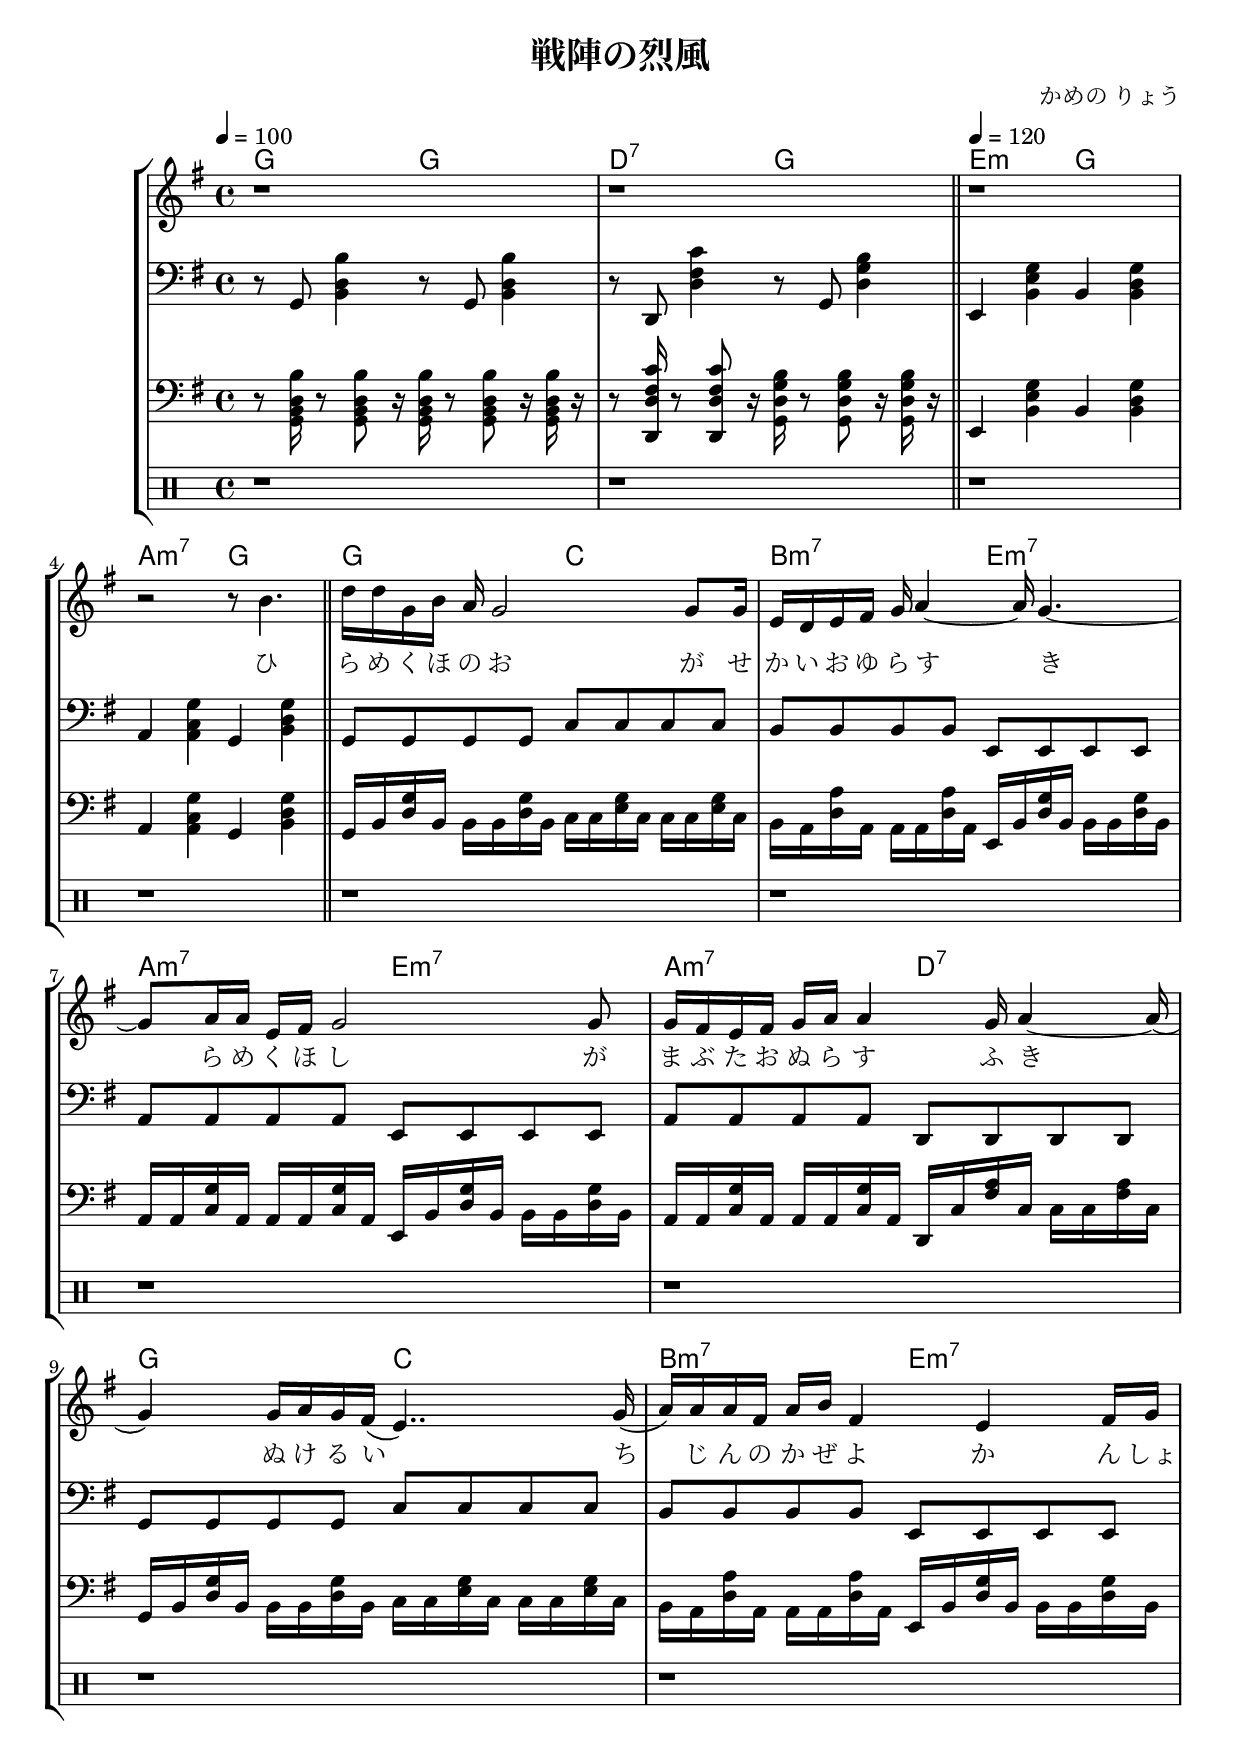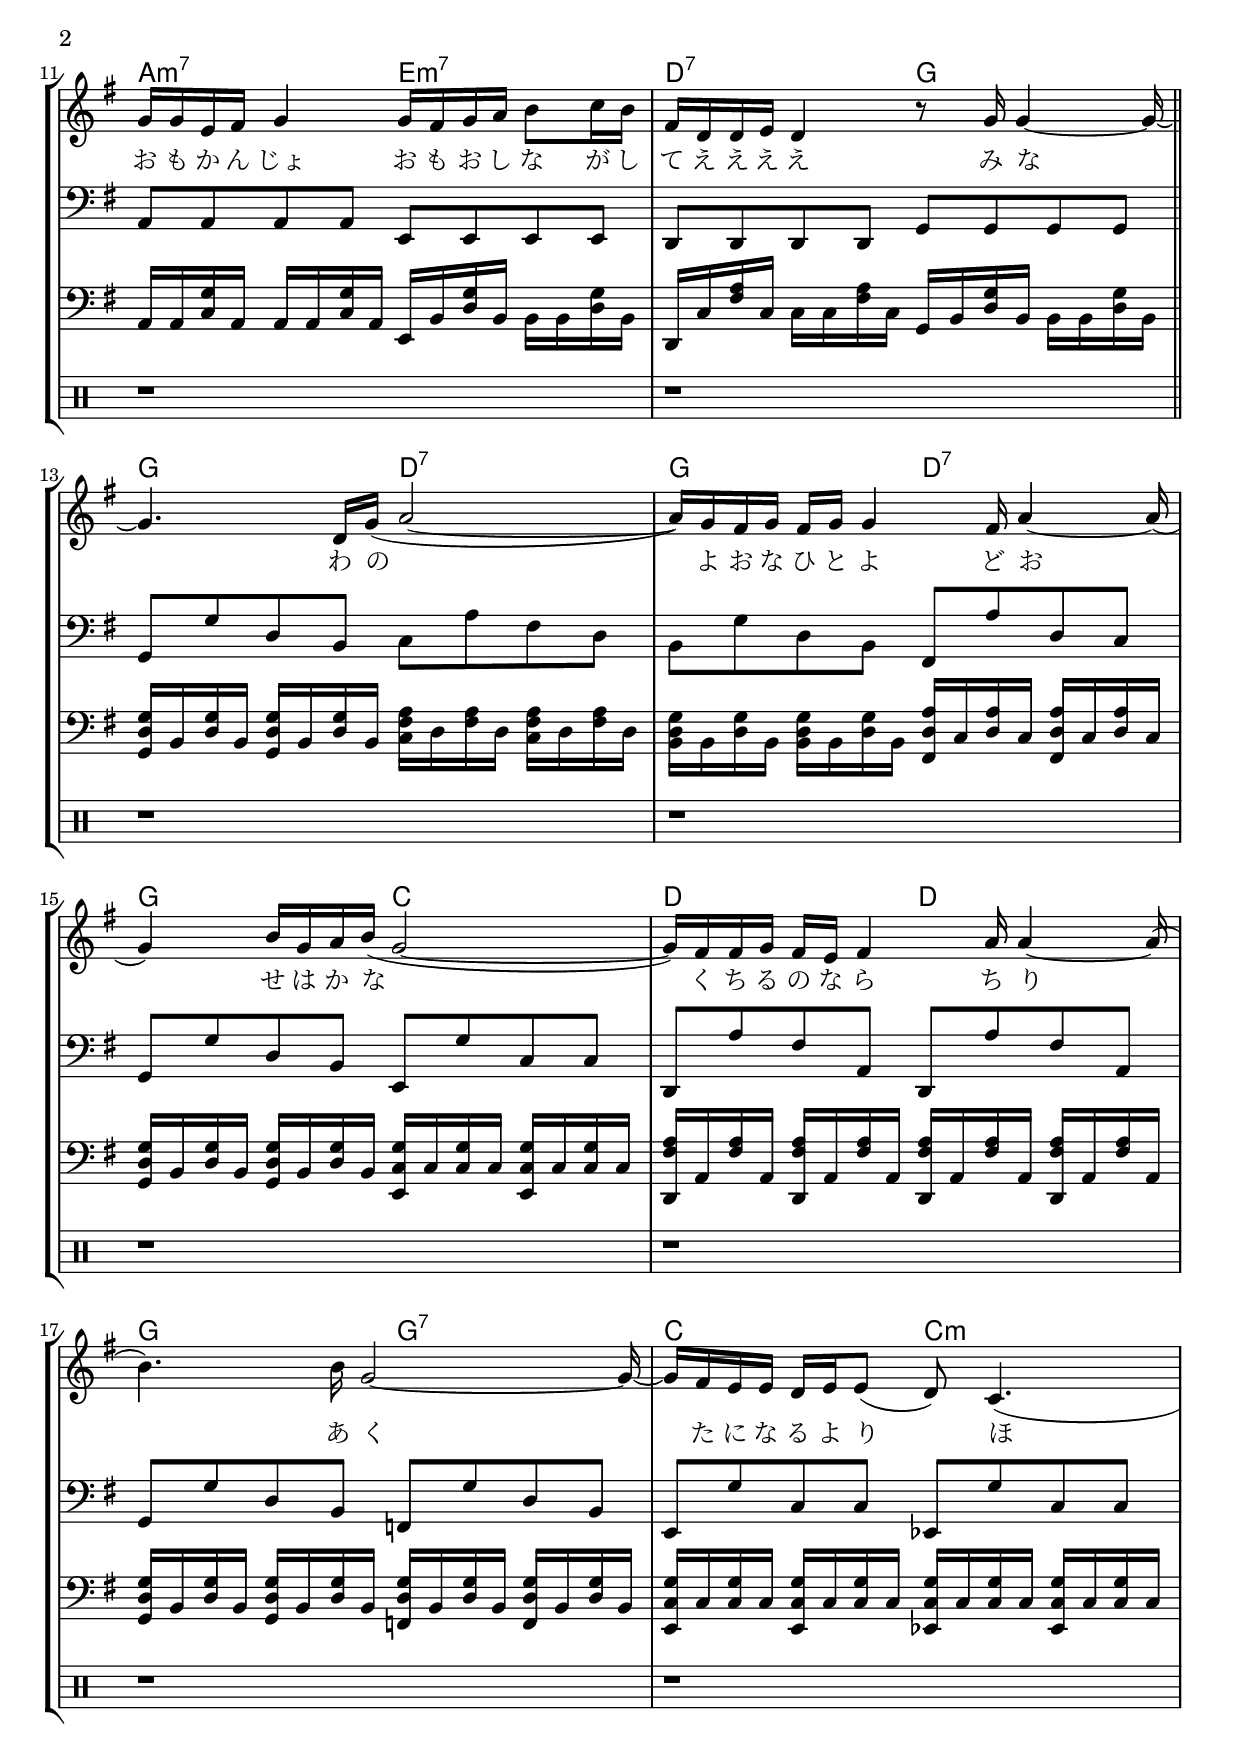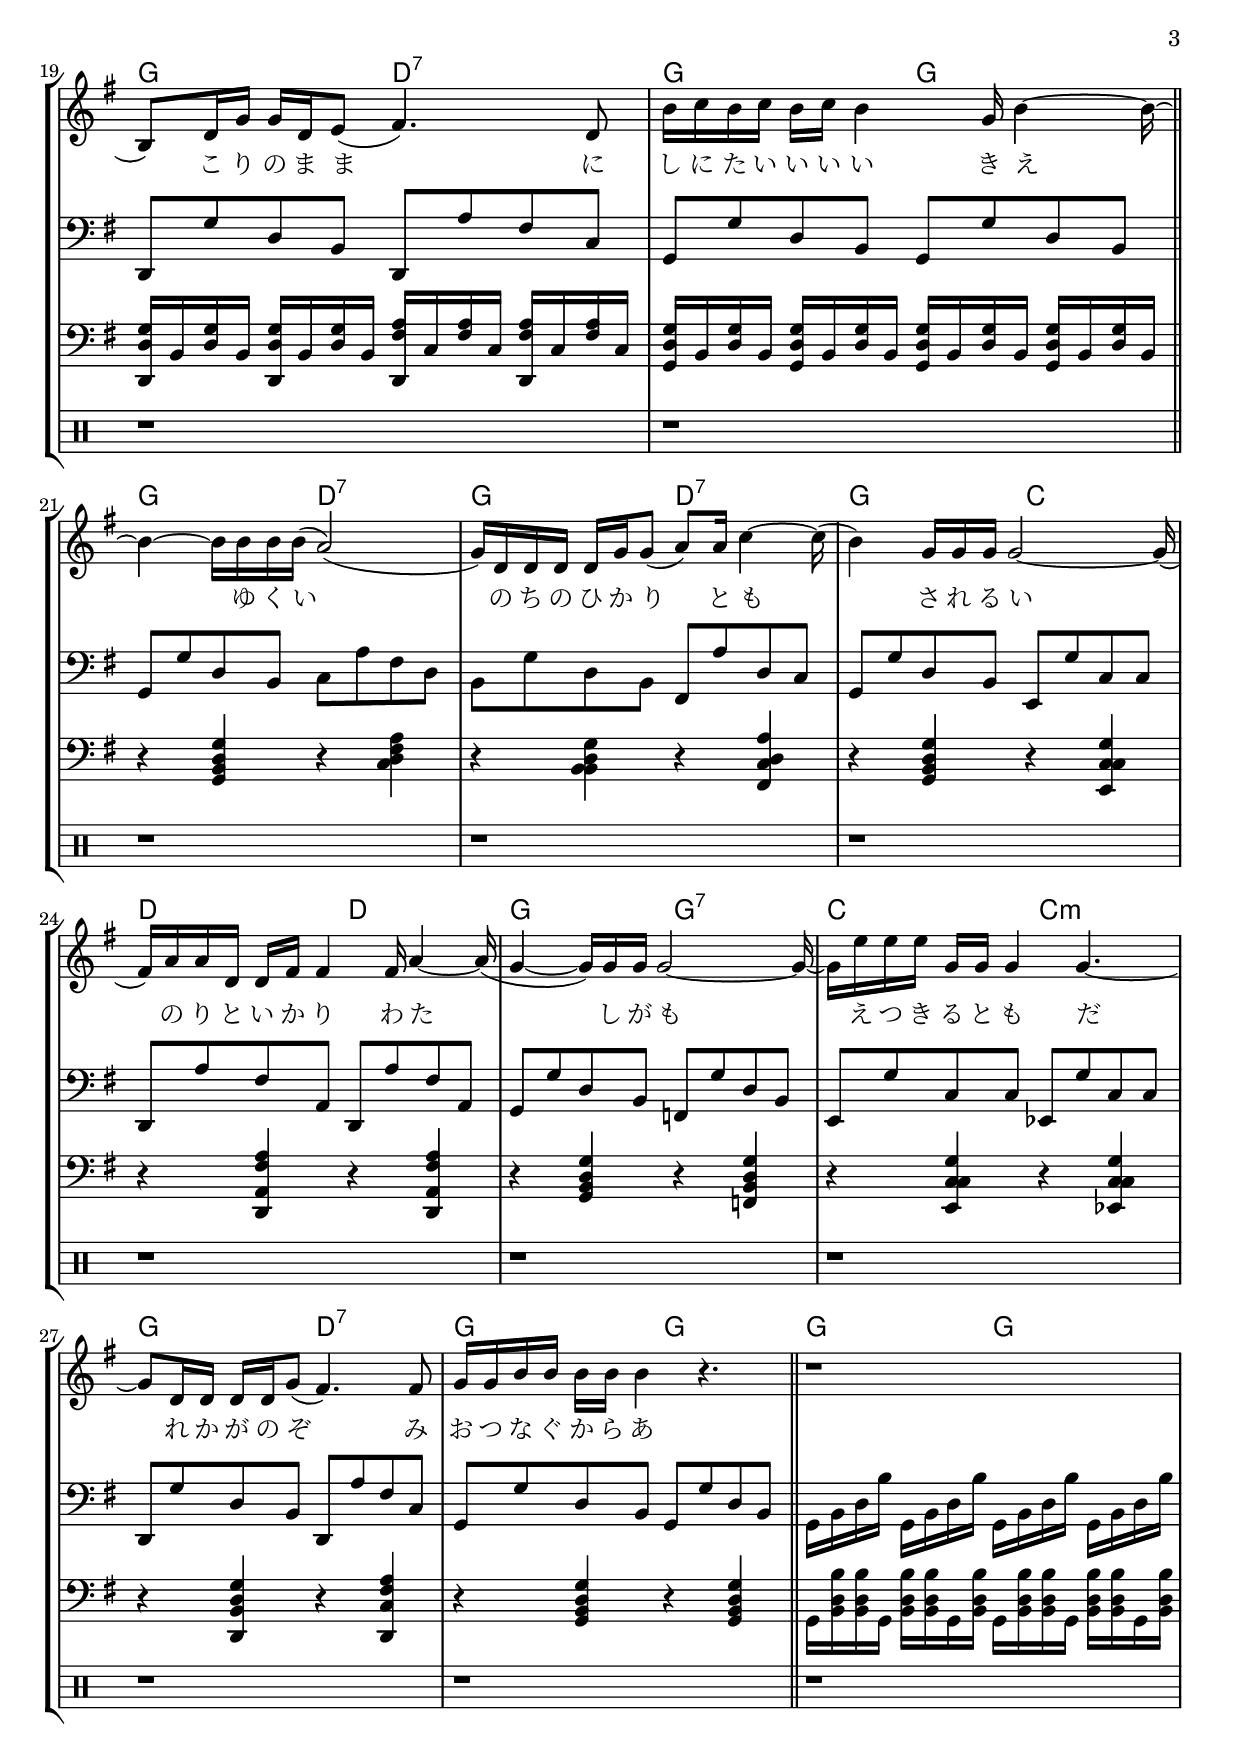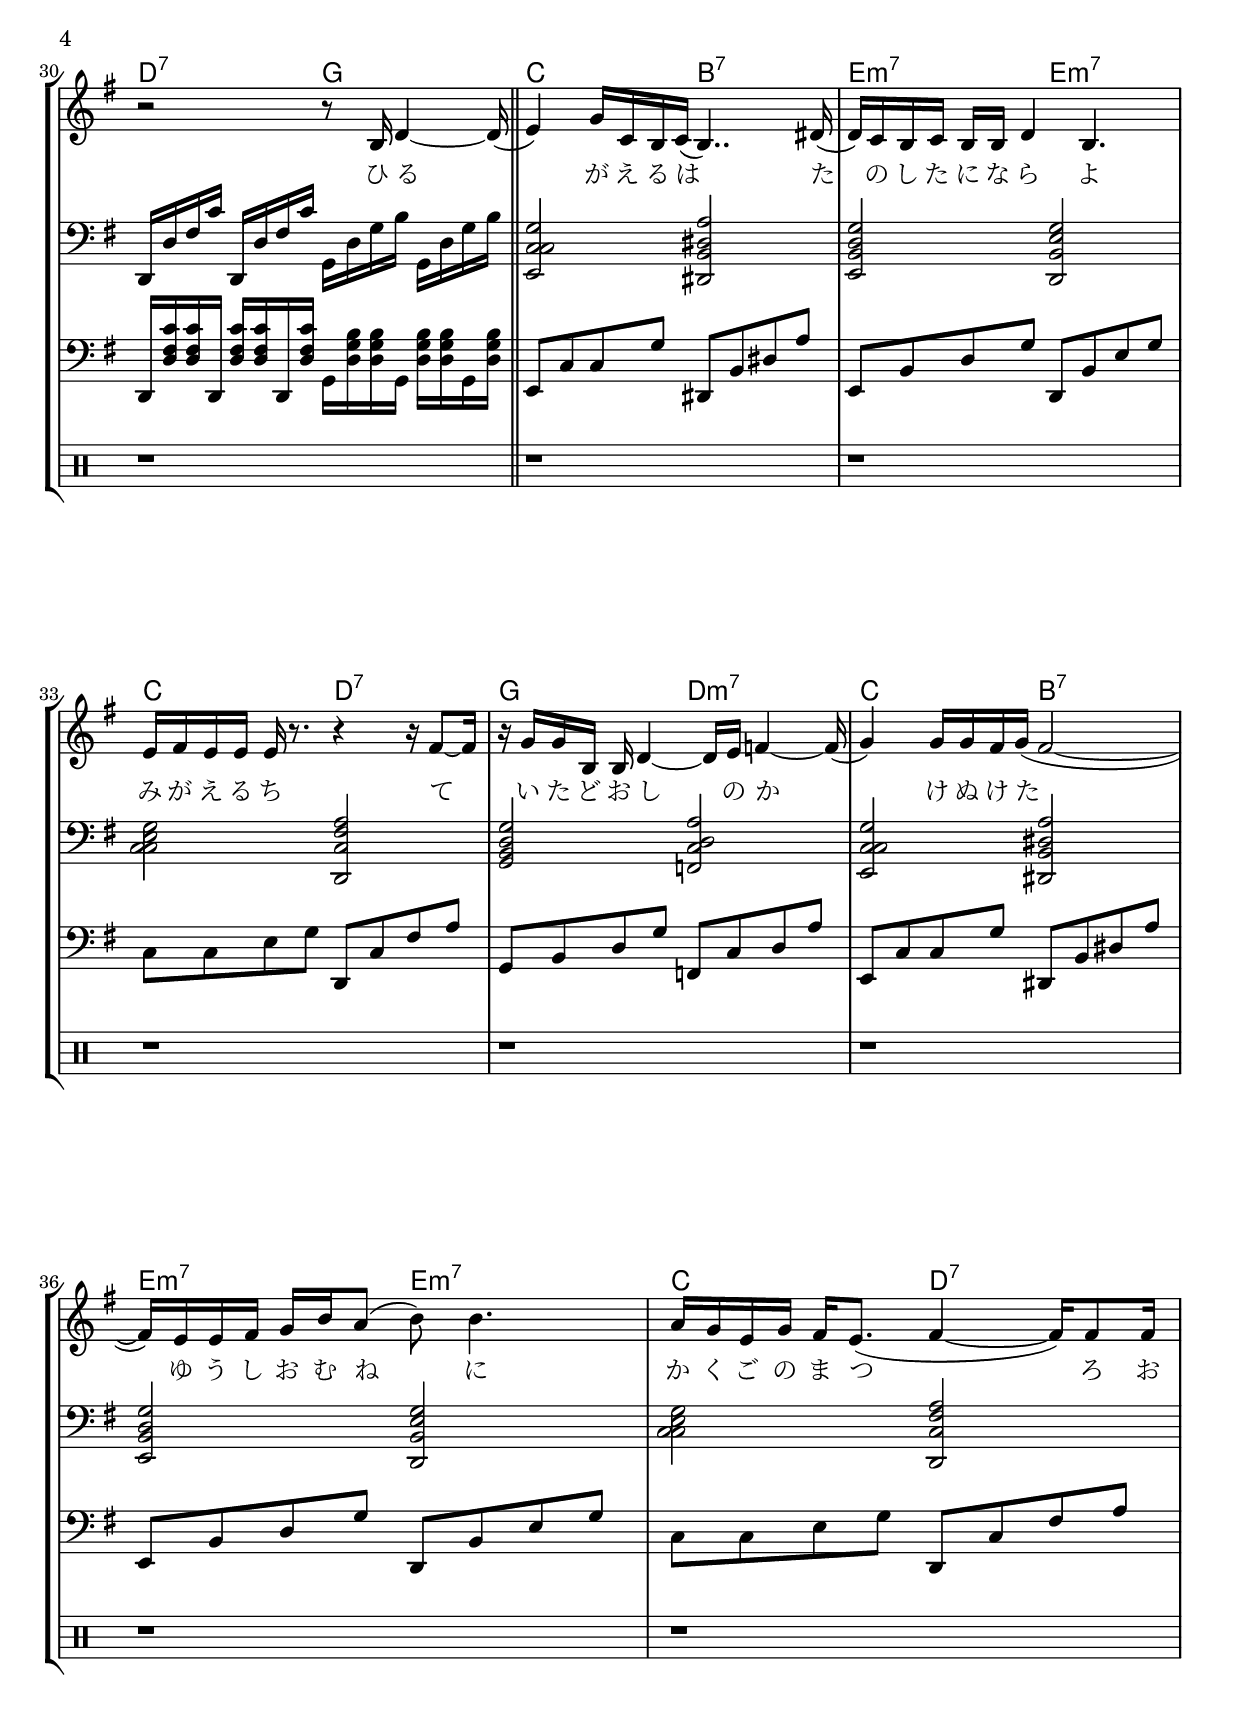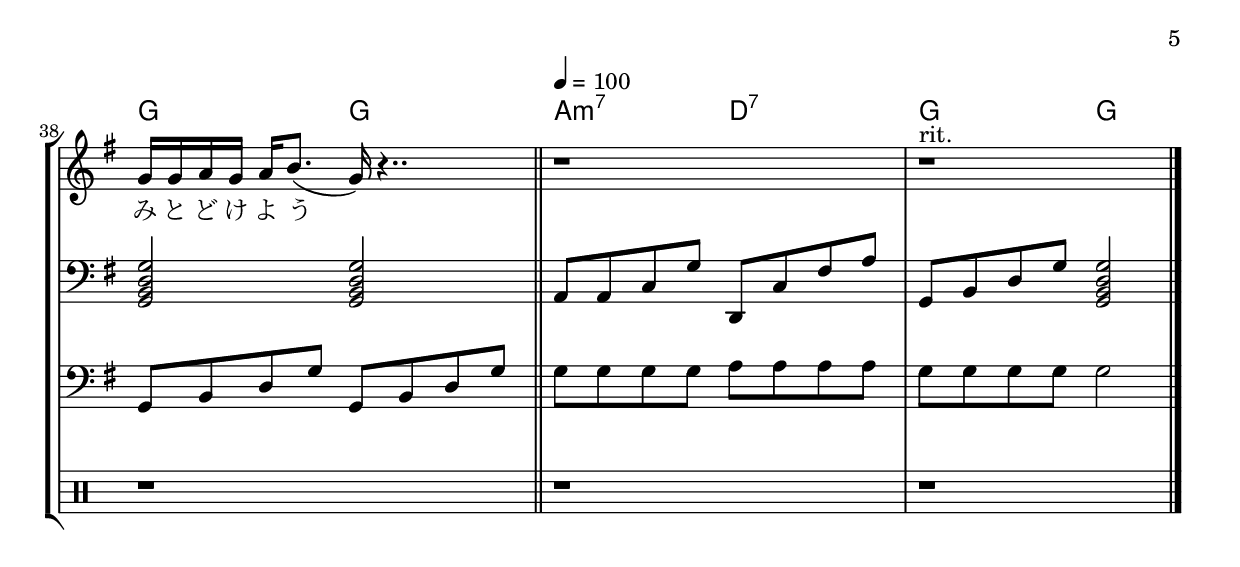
\version "2.12.1"

\header {
	title = \markup {戦陣の烈風}
	composer = \markup \center-column {"かめの りょう"}
}

harmony = \chordmode {
	g2 g d:7 g 

	e:m g a:min7 g 

	g c b:min7 e:min7 a:min7 e:min7 a:min7 d:7 g c b:min7 e:min7 a:min7 e:min7 d:7 g 

	g d:7 g d:7 g c d d g g:7 c c:m g d:7 g g 

	g d:7 g d:7 g c d d g g:7 c c:m g d:7 g g 

	g g d:7 g 

	c b:7 e:min7 e:min7 c d:7 g d:min7 c b:7 e:min7 e:min7 c d:7 g g 

	a:min7 d:7 g g 
}

melody = {
	\key g \major
	\tempo 4 = 100
	r1 | r1   
	\tempo 4 = 120
	r1 | r2 r8 
	\set Staff.midiInstrument = #"fss0.32"
	b'4. 
	d''16  d''16  g'16  b'16  a'16  g'2  g'8  g'16 
	e'16  d'16  e'16  fis'16  g'16  a'4~a'16  g'4.~ 
	g'8  a'16  a'16  e'16  fis'16  g'2  g'8 
	g'16  fis'16  e'16  fis'16  g'16  a'16  a'4  g'16  a'4~a'16 
	(g'4)  g'16  a'16  g'16  fis'16  (e'4..)  g'16 
	(a'16)  a'16  a'16  fis'16  a'16  b'16  fis'4  e'4  fis'16  g'16 
	g'16  g'16  e'16  fis'16  g'4  g'16  fis'16  g'16  a'16  b'8  c''16  b'16 
	fis'16  d'16  d'16  e'16  d'4  	r8 	\set Staff.midiInstrument = #"fss0.32"
	g'16  g'4~g'16~ 
	g'4.  d'16  g'16  (a'2~ 
	a'16)  g'16  fis'16  g'16  fis'16  g'16  g'4  fis'16  a'4~a'16 
	(g'4)  b'16  g'16  a'16  b'16  (g'2~ 
	g'16)  fis'16  fis'16  g'16  fis'16  e'16  fis'4  a'16  a'4~a'16 
	(b'4.)  b'16  g'2~g'16~ 
	g'16  fis'16  e'16  e'16  d'16  e'16  e'8  (d'8)  c'4. 
	(b8)  d'16  g'16  g'16  d'16  e'8  (fis'4.)  d'8 
	b'16  c''16  b'16  c''16  b'16  c''16  b'4  	\set Staff.midiInstrument = #"fss0.32"
	g'16  b'4~b'16~ 
	b'4~b'16  b'16  b'16  b'16  (a'2) 
	(g'16)  d'16  d'16  d'16  d'16  g'16  g'8  (a'8)  a'16  c''4~c''16 
	(b'4)  g'16  g'16  g'16  g'2~g'16 
	(fis'16)  a'16  a'16  d'16  d'16  fis'16  fis'4  fis'16  a'4~a'16 
	(g'4~g'16)  g'16  g'16  g'2~g'16~ 
	g'16  e''16  e''16  e''16  g'16  g'16  g'4  g'4.~ 
	g'8  d'16  d'16  d'16  d'16  g'8  (fis'4.)  fis'8 
	g'16  g'16  b'16  b'16  b'16  b'16  b'4  	r4. 	r1 | r2 r8 
	\set Staff.midiInstrument = #"fss0.32"
	b16  d'4~d'16 
	(e'4)  g'16  c'16  b16  c'16  (b4..)  dis'16 
	(d'16)  c'16  b16  c'16  b16  b16  d'4  b4. 
	e'16  fis'16  e'16  e'16  e'16  r8.  r4~r16  fis'8  fis'16 
	r16  g'16  g'16  b16  b16  d'4~d'16  e'16  f'4~f'16 
	(g'4)  g'16  g'16  fis'16  g'16  (fis'2~ 
	fis'16)  e'16  e'16  fis'16  g'16  b'16  a'8  (b'8)  b'4. 
	a'16  g'16  e'16  g'16  fis'16  e'8.  (fis'4~fis'16)  fis'8  fis'16 
	g'16  g'16  a'16  g'16  a'16  b'8.  (g'16)  	r4.. 	\tempo 4 = 100
	r1 | r1^"rit." \bar "|."
}

words = \lyricmode {
	
	
	ひ  ら  め  く  ほ  の  お  が  せ  か  い  お  ゆ  ら  す  き  ら  め  く  ほ  し  が  ま  ぶ  た  お  ぬ  ら  す  ふ  き  ぬ  け  る  い  ち  じ  ん  の  か  ぜ  よ  か  ん  しょ  お  も  か  ん  じょ  お  も  お  し  な  が  し  て  え  え  え  え  
	み  な  わ  の  よ  お  な  ひ  と  よ  ど  お  せ  は  か  な  く  ち  る  の  な  ら  ち  り  あ  く  た  に  な  る  よ  り  ほ  こ  り  の  ま  ま  に  し  に  た  い  い  い  い  
	き  え  ゆ  く  い  の  ち  の  ひ  か  り  と  も  さ  れ  る  い  の  り  と  い  か  り  わ  た  し  が  も  え  つ  き  る  と  も  だ  れ  か  が  の  ぞ  み  お  つ  な  ぐ  か  ら  あ  
	
	ひ  る  が  え  る  は  た  の  し  た  に  な  ら  よ  み  が  え  る  ち  て  い  た  ど  お  し  の  か  け  ぬ  け  た  ゆ  う  し  お  む  ね  に  か  く  ご  の  ま  つ  ろ  お  み  と  ど  け  よ  う  う  
	
}

tempochange = {
	\tempo 4 = 100
	r1 | r1 \bar "||"
	\tempo 4 = 120
	r1 | r1 \bar "||"
	\tempo 4 = 120
	r1 | r1 | r1 | r1 | r1 | r1 | r1 | r1 \bar "||"
	\tempo 4 = 120
	r1 | r1 | r1 | r1 | r1 | r1 | r1 | r1 \bar "||"
	\tempo 4 = 120
	r1 | r1 | r1 | r1 | r1 | r1 | r1 | r1 \bar "||"
	\tempo 4 = 120
	r1 | r1 \bar "||"
	\tempo 4 = 120
	r1 | r1 | r1 | r1 | r1 | r1 | r1 | r1 \bar "||"
	\tempo 4 = 100
	r1 | \tempo 4 = 75 r2 \tempo 4 = 66 r2 \bar "|."
}

mainacc = {
	\clef bass
	\set Staff.midiInstrument = #"FX 3 (crystal)"
	\key g \major
	\tempo 4 = 100
	r8 g, <b, d b>4
	r8 g, <b, d b>4
	r8 d, <d fis c'>4
	r8 g, <d g b>4
	\bar "||"

	\set Staff.midiInstrument = #"Koto"
	\tempo 4 = 120
	e,4 <b, e g>4
	b,4 <b, d g>4
	a,4 <a, c g>4
	g,4 <b, d g>4
	\bar "||"

	\set Staff.midiInstrument = #"Koto"
	g,8 g,8 g,8 g,8
	c8 c8 c8 c8
	b,8 b,8 b,8 b,8
	e,8 e,8 e,8 e,8
	a,8 a,8 a,8 a,8
	e,8 e,8 e,8 e,8
	a,8 a,8 a,8 a,8
	d,8 d,8 d,8 d,8
	g,8 g,8 g,8 g,8
	c8 c8 c8 c8
	b,8 b,8 b,8 b,8
	e,8 e,8 e,8 e,8
	a,8 a,8 a,8 a,8
	e,8 e,8 e,8 e,8
	d,8 d,8 d,8 d,8
	g,8 g,8 g,8 g,8
	\bar "||"

	\set Staff.midiInstrument = #"Viola"
	g,8 g d b,
	c8 a fis d
	b,8 g d b,
	fis,8 a d c
	g,8 g d b,
	e,8 g c c
	d,8 a fis a,
	d,8 a fis a,
	g,8 g d b,
	f,8 g d b,
	e,8 g c c
	es,8 g c c
	d,8 g d b,
	d,8 a fis c
	g,8 g d b,
	g,8 g d b,
	\bar "||"

	\set Staff.midiInstrument = #"String Ensemble 1"
	g,8 g d b,
	c8 a fis d
	b,8 g d b,
	fis,8 a d c
	g,8 g d b,
	e,8 g c c
	d,8 a fis a,
	d,8 a fis a,
	g,8 g d b,
	f,8 g d b,
	e,8 g c c
	es,8 g c c
	d,8 g d b,
	d,8 a fis c
	g,8 g d b,
	g,8 g d b,
	\bar "||"

	\set Staff.midiInstrument = #"Shakuhachi"
	g,16 b, d b g, b, d b
	g,16 b, d b g, b, d b
	d,16 d fis c' d, d fis c'
	g,16 d g b g, d g b
	\bar "||"

	\set Staff.midiInstrument = #"Koto"
	<e, c c g>2
	<dis, b, dis a>2
	<e, b, d g>2
	<d, b, e g>2
	<c c e g>2
	<d, c fis a>2
	<g, b, d g>2
	<f, c d a>2
	<e, c c g>2
	<dis, b, dis a>2
	<e, b, d g>2
	<d, b, e g>2
	<c c e g>2
	<d, c fis a>2
	<g, b, d g>2
	<g, b, d g>2
	\bar "||"

	\set Staff.midiInstrument = #"Koto"
	\tempo 4 = 100
	a,8 a,8 c8 g8
	d,8 c8 fis8 a8
	g,8 b,8 d8 g8
	<g, b, d g>2
	\bar "|."
}

subacc = {
	\clef bass
	\set Staff.midiInstrument = #"FX 2 (soundtrack)"
	\key g \major
	\tempo 4 = 100
	r8 <g, b, d b>16 r8 <g, b, d b>8 r16
	<g, b, d b>16 r8      <g, b, d b>8 r16 <g, b, d b>16 r16
	r8 <d, d fis c'>16 r8 <d, d fis c'>8 r16
	<g, d g b>16 r8      <g, d g b>8 r16 <g, d g b>16 r16
	\bar "||"

	\set Staff.midiInstrument = #"FX 2 (soundtrack)"
	\tempo 4 = 120
	e,4 <b, e g>4
	b,4 <b, d g>4
	a,4 <a, c g>4
	g,4 <b, d g>4
	\bar "||"

	\set Staff.midiInstrument = #"Electric Piano 1"
	g,16 b, <d g> b, b, b, <d g> b,
	c16 c <e g> c c c <e g> c
	b,16 a, <d a> a, a, a, <d a> a,
	e,16 b, <d g> b, b, b, <d g> b,
	a,16 a, <c g> a, a, a, <c g> a,
	e,16 b, <d g> b, b, b, <d g> b,
	a,16 a, <c g> a, a, a, <c g> a,
	d,16 c <fis a> c c c <fis a> c
	g,16 b, <d g> b, b, b, <d g> b,
	c16 c <e g> c c c <e g> c
	b,16 a, <d a> a, a, a, <d a> a,
	e,16 b, <d g> b, b, b, <d g> b,
	a,16 a, <c g> a, a, a, <c g> a,
	e,16 b, <d g> b, b, b, <d g> b,
	d,16 c <fis a> c c c <fis a> c
	g,16 b, <d g> b, b, b, <d g> b,
	\bar "||"

	\set Staff.midiInstrument = #"Koto"
	<g, d g>16 b,16 <d g>16 b,16   <g, d g>16 b,16 <d g>16 b,16
	<c fis a>16 d16 <fis a>16 d16   <c fis a>16 d16 <fis a>16 d16
	<b, d g>16 b,16 <d g>16 b,16   <b, d g>16 b,16 <d g>16 b,16
	<fis, d a>16 c16 <d a>16 c16   <fis, d a>16 c16 <d a>16 c16
	<g, d g>16 b,16 <d g>16 b,16   <g, d g>16 b,16 <d g>16 b,16
	<e, c g>16 c16 <c g>16 c16   <e, c g>16 c16 <c g>16 c16
	<d, fis a>16 a,16 <fis a>16 a,16   <d, fis a>16 a,16 <fis a>16 a,16
	<d, fis a>16 a,16 <fis a>16 a,16   <d, fis a>16 a,16 <fis a>16 a,16
	<g, d g>16 b,16 <d g>16 b,16   <g, d g>16 b,16 <d g>16 b,16
	<f, d g>16 b,16 <d g>16 b,16   <f, d g>16 b,16 <d g>16 b,16
	<e, c g>16 c16 <c g>16 c16   <e, c g>16 c16 <c g>16 c16
	<es, c g>16 c16 <c g>16 c16   <es, c g>16 c16 <c g>16 c16
	<d, d g>16 b,16 <d g>16 b,16   <d, d g>16 b,16 <d g>16 b,16
	<d, fis a>16 c16 <fis a>16 c16   <d, fis a>16 c16 <fis a>16 c16
	<g, d g>16 b,16 <d g>16 b,16   <g, d g>16 b,16 <d g>16 b,16
	<g, d g>16 b,16 <d g>16 b,16   <g, d g>16 b,16 <d g>16 b,16
	\bar "||"

	\set Staff.midiInstrument = #"Koto"
	r4 <g, b, d g>4
	r4 <c d fis a>4
	r4 <b, b, d g>4
	r4 <fis, c d a>4
	r4 <g, b, d g>4
	r4 <e, c c g>4
	r4 <d, a, fis a>4
	r4 <d, a, fis a>4
	r4 <g, b, d g>4
	r4 <f, b, d g>4
	r4 <e, c c g>4
	r4 <es, c c g>4
	r4 <d, b, d g>4
	r4 <d, c fis a>4
	r4 <g, b, d g>4
	r4 <g, b, d g>4
	\bar "||"

	\set Staff.midiInstrument = #"Koto"
	g,16 <b, d b>16 <b, d b>16 g,16   <b, d b>16 <b, d b>16 g,16 <b, d b>16
	g,16 <b, d b>16 <b, d b>16 g,16   <b, d b>16 <b, d b>16 g,16 <b, d b>16
	d,16 <d fis c'>16 <d fis c'>16 d,16   <d fis c'>16 <d fis c'>16 d,16 <d fis c'>16
	g,16 <d g b>16 <d g b>16 g,16   <d g b>16 <d g b>16 g,16 <d g b>16
	\bar "||"

	\set Staff.midiInstrument = #"Taiko Drum"
	e,8 c8 c8 g8
	dis,8 b,8 dis8 a8
	e,8 b,8 d8 g8
	d,8 b,8 e8 g8
	c8 c8 e8 g8
	d,8 c8 fis8 a8
	g,8 b,8 d8 g8
	f,8 c8 d8 a8
	e,8 c8 c8 g8
	dis,8 b,8 dis8 a8
	e,8 b,8 d8 g8
	d,8 b,8 e8 g8
	c8 c8 e8 g8
	d,8 c8 fis8 a8
	g,8 b,8 d8 g8
	g,8 b,8 d8 g8
	\bar "||"

	\set Staff.midiInstrument = #"Koto"
	\tempo 4 = 100
	g8 g8 g8 g8
	a8 a8 a8 a8
	g8 g8 g8 g8
	g2
	\bar "|."
}

percA = {
	\drummode {
	r1 |r1 \bar "||"
	r1 |r1 \bar "||"
	r1 |r1 |r1 |r1 |r1 |r1 |r1 |r1 \bar "||"
	r1 |r1 |r1 |r1 |r1 |r1 |r1 |r1 \bar "||"
	r1 |r1 |r1 |r1 |r1 |r1 |r1 |r1 \bar "||"
	r1 |r1 \bar "||"
	r1 |r1 |r1 |r1 |r1 |r1 |r1 |r1 \bar "||"
	r1 |r1 \bar "|."
	}
}

percB = {
	\drummode {
	r1 |r1 \bar "||"
	r1 |r1 \bar "||"
	r1 |r1 |r1 |r1 |r1 |r1 |r1 |r1 \bar "||"
	r1 |r1 |r1 |r1 |r1 |r1 |r1 |r1 \bar "||"
	r1 |r1 |r1 |r1 |r1 |r1 |r1 |r1 \bar "||"
	r1 |r1 \bar "||"
	r1 |r1 |r1 |r1 |r1 |r1 |r1 |r1 \bar "||"
	r1 |r1 \bar "|."
	}
}

percC = {
	\drummode {
	r1 |r1 \bar "||"
	r1 |r1 \bar "||"
	r1 |r1 |r1 |r1 |r1 |r1 |r1 |r1 \bar "||"
	r1 |r1 |r1 |r1 |r1 |r1 |r1 |r1 \bar "||"
	r1 |r1 |r1 |r1 |r1 |r1 |r1 |r1 \bar "||"
	r1 |r1 \bar "||"
	r1 |r1 |r1 |r1 |r1 |r1 |r1 |r1 \bar "||"
	r1 |r1 \bar "|."
	}
}

percD = {
	\drummode {
	r1 |r1 \bar "||"
	r1 |r1 \bar "||"
	r1 |r1 |r1 |r1 |r1 |r1 |r1 |r1 \bar "||"
	r1 |r1 |r1 |r1 |r1 |r1 |r1 |r1 \bar "||"
	r1 |r1 |r1 |r1 |r1 |r1 |r1 |r1 \bar "||"
	r1 |r1 \bar "||"
	r1 |r1 |r1 |r1 |r1 |r1 |r1 |r1 \bar "||"
	r1 |r1 \bar "|."
	}
}

percE = {
	\drummode {
	r1 |r1 \bar "||"
	r1 |r1 \bar "||"
	r1 |r1 |r1 |r1 |r1 |r1 |r1 |r1 \bar "||"
	r1 |r1 |r1 |r1 |r1 |r1 |r1 |r1 \bar "||"
	r1 |r1 |r1 |r1 |r1 |r1 |r1 |r1 \bar "||"
	r1 |r1 \bar "||"
	r1 |r1 |r1 |r1 |r1 |r1 |r1 |r1 \bar "||"
	r1 |r1 \bar "|."
	}
}

\score {
	<<
		\new StaffGroup <<
			\new ChordNames {\harmony}
			\new Voice = "melody" {\melody}
			\new Lyrics \lyricsto "melody" \words
			\new Staff = "mainacc" {\mainacc}
			\new Staff = "subacc" {\subacc}
			\new DrumStaff <<
				\new DrumVoice {\percA}
				\new DrumVoice {\percB}
				\new DrumVoice {\percC}
				\new DrumVoice {\percD}
				\new DrumVoice {\percE}
			>>
		>>
	>>
	\layout { }
}
